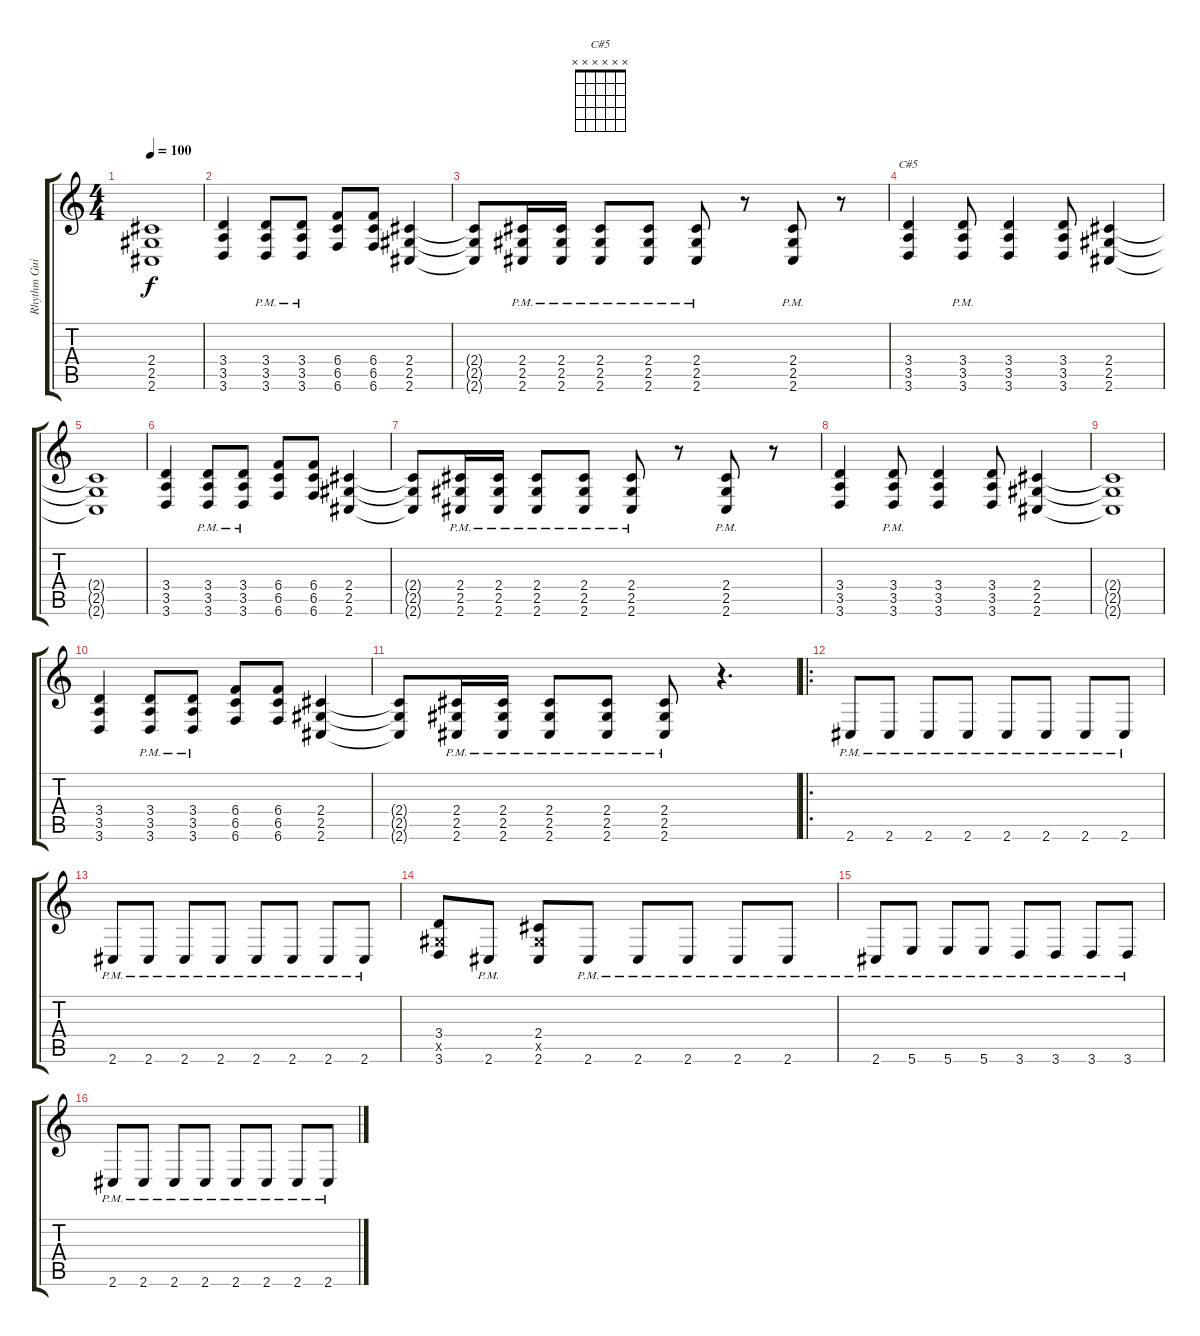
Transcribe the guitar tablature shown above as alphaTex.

\track ("Rhythm Guitar" "Rhythm Gui") {instrument distortionguitar}
\staff {score tabs}
\tuning (Db4 Ab3 E3 B2 Gb2 B1) {hide}
\chord ("C#5" x x x x x x)
\ts (4 4)
\tempo 100
\clef g2
\ks c
(2.4{t} 2.5{t} 2.6{t}).1{dy f} |
(3.4 3.5 3.6).4 (3.4{pm} 3.5{pm} 3.6{pm}).8 (3.4{pm} 3.5{pm} 3.6{pm}).8 (6.4 6.5 6.6).8 (6.4 6.5 6.6).8 (2.4 2.5 2.6).4 |
(2.4{t} 2.5{t} 2.6{t}).8 (2.4{pm} 2.5{pm} 2.6{pm}).16 (2.4{pm} 2.5{pm} 2.6{pm}).16 (2.4{pm} 2.5{pm} 2.6{pm}).8 (2.4{pm} 2.5{pm} 2.6{pm}).8 (2.4{pm} 2.5{pm} 2.6{pm}).8 r.8 (2.4{pm} 2.5{pm} 2.6{pm}).8 r.8 |
(3.4 3.5 3.6).4{ch "C#5"} (3.4{pm} 3.5{pm} 3.6{pm}).8 (3.4 3.5 3.6).4 (3.4 3.5 3.6).8 (2.4 2.5 2.6).4 |
(2.4{t} 2.5{t} 2.6{t}).1 |
(3.4 3.5 3.6).4 (3.4{pm} 3.5{pm} 3.6{pm}).8 (3.4{pm} 3.5{pm} 3.6{pm}).8 (6.4 6.5 6.6).8 (6.4 6.5 6.6).8 (2.4 2.5 2.6).4 |
(2.4{t} 2.5{t} 2.6{t}).8 (2.4{pm} 2.5{pm} 2.6{pm}).16 (2.4{pm} 2.5{pm} 2.6{pm}).16 (2.4{pm} 2.5{pm} 2.6{pm}).8 (2.4{pm} 2.5{pm} 2.6{pm}).8 (2.4{pm} 2.5{pm} 2.6{pm}).8 r.8 (2.4{pm} 2.5{pm} 2.6{pm}).8 r.8 |
(3.4 3.5 3.6).4 (3.4{pm} 3.5{pm} 3.6{pm}).8 (3.4 3.5 3.6).4 (3.4 3.5 3.6).8 (2.4 2.5 2.6).4 |
(2.4{t} 2.5{t} 2.6{t}).1 |
(3.4 3.5 3.6).4 (3.4{pm} 3.5{pm} 3.6{pm}).8 (3.4{pm} 3.5{pm} 3.6{pm}).8 (6.4 6.5 6.6).8 (6.4 6.5 6.6).8 (2.4 2.5 2.6).4 |
(2.4{t} 2.5{t} 2.6{t}).8 (2.4{pm} 2.5{pm} 2.6{pm}).16 (2.4{pm} 2.5{pm} 2.6{pm}).16 (2.4{pm} 2.5{pm} 2.6{pm}).8 (2.4{pm} 2.5{pm} 2.6{pm}).8 (2.4{pm} 2.5{pm} 2.6{pm}).8 r.4{d} |
\ro
2.6{pm}.8 2.6{pm}.8 2.6{pm}.8 2.6{pm}.8 2.6{pm}.8 2.6{pm}.8 2.6{pm}.8 2.6{pm}.8 |
2.6{pm}.8 2.6{pm}.8 2.6{pm}.8 2.6{pm}.8 2.6{pm}.8 2.6{pm}.8 2.6{pm}.8 2.6{pm}.8 |
(3.4 2.5{x} 3.6).8 2.6{pm}.8 (2.4 2.5{x} 2.6).8 2.6{pm}.8 2.6{pm}.8 2.6{pm}.8 2.6{pm}.8 2.6{pm}.8 |
2.6{pm}.8 5.6{pm}.8 5.6{pm}.8 5.6{pm}.8 3.6{pm}.8 3.6{pm}.8 3.6{pm}.8 3.6{pm}.8 |
2.6{pm}.8 2.6{pm}.8 2.6{pm}.8 2.6{pm}.8 2.6{pm}.8 2.6{pm}.8 2.6{pm}.8 2.6{pm}.8
